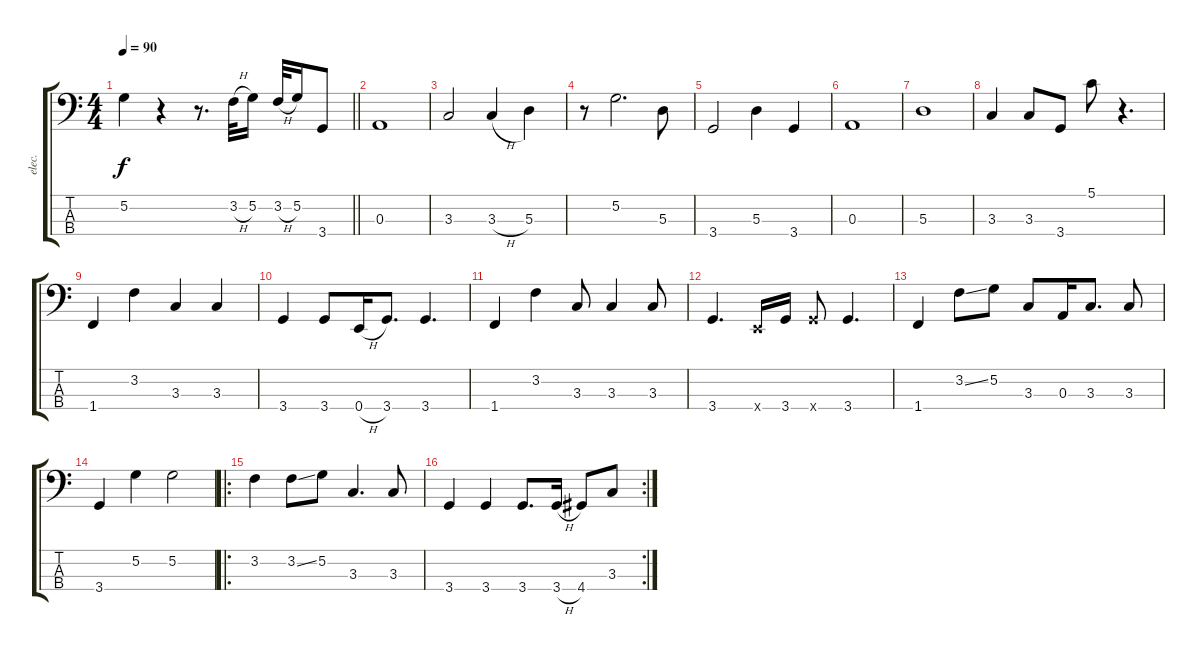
\track ("elec." "elec.") {instrument electricbasspick}
\staff {score tabs}
\tuning (G2 D2 A1 E1) {hide}
\ts (4 4)
\tempo 90
\clef f4
\barLineRight lightlight
\ks c
5.2.4{dy f} r.4 r.8{d} 3.2{h}.32 5.2.16 3.2{h}.32 5.2.16 3.4.8 |
0.3.1 |
3.3.2 3.3{h}.4 5.3.4 |
r.8 5.2.2{d} 5.3.8 |
3.4.2 5.3.4 3.4.4 |
0.3.1 |
5.3.1 |
3.3.4 3.3.8 3.4.8 5.1.8 r.4{d} |
1.4.4 3.2.4 3.3.4 3.3.4 |
3.4.4 3.4.8 0.4{h}.16 3.4.8{d} 3.4.4{d} |
1.4.4 3.2.4 3.3.8 3.3.4 3.3.8 |
3.4.4{d} 0.4{x}.16 3.4.16 3.4{x}.8 3.4.4{d} |
1.4.4 3.2{ss}.8 5.2.8 3.3.8 0.3.16 3.3.8{d} 3.3.8 |
3.4.4 5.2.4 5.2.2 |
\ro
3.2.4 3.2{ss}.8 5.2.8 3.3.4{d} 3.3.8 |
\rc 2
3.4.4 3.4.4 3.4.8{d} 3.4{h}.16 4.4.8 3.3.8
